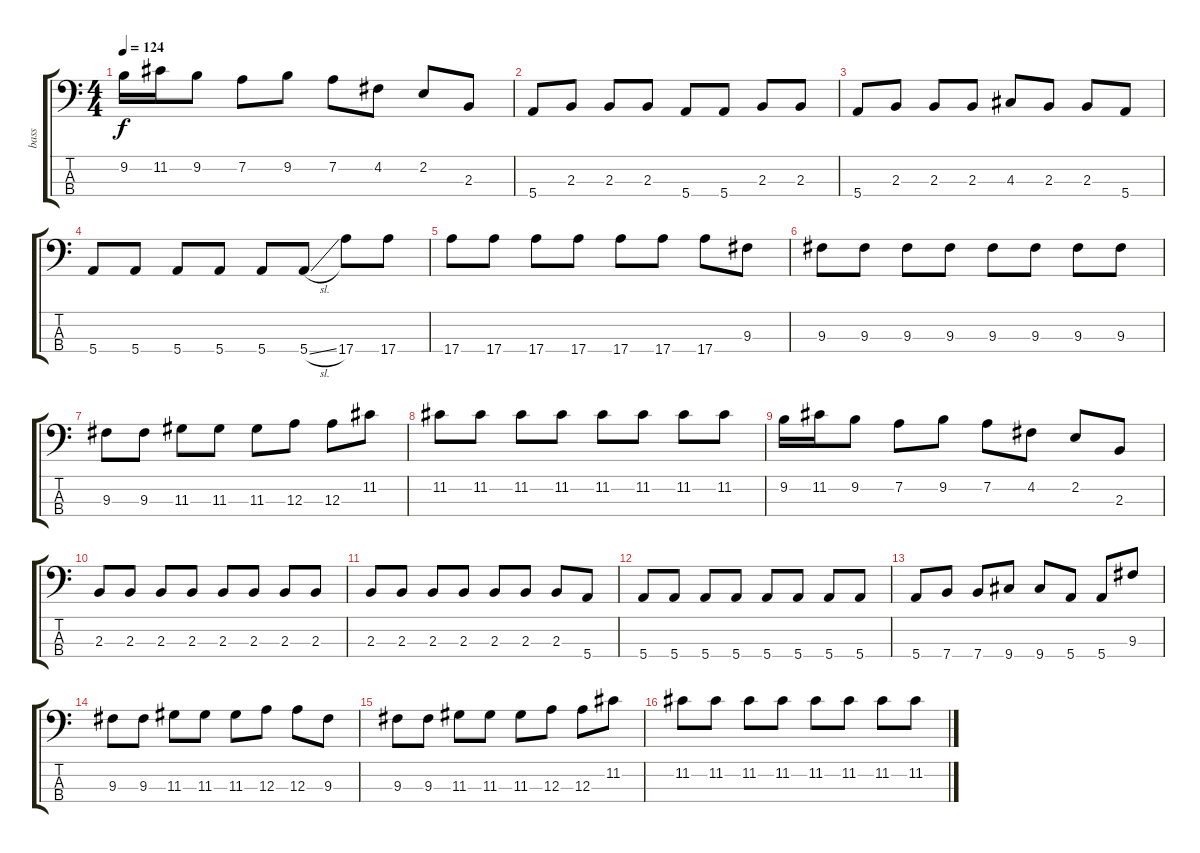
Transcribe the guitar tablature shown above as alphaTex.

\track ("bass" "bass") {instrument electricbassfinger}
\staff {score tabs}
\tuning (G2 D2 A1 E1) {hide}
\ts (4 4)
\tempo 124
\clef f4
\ks c
9.2.16{dy f} 11.2.16 9.2.8 7.2.8 9.2.8 7.2.8 4.2.8 2.2.8 2.3.8 |
5.4.8 2.3.8 2.3.8 2.3.8 5.4.8 5.4.8 2.3.8 2.3.8 |
5.4.8 2.3.8 2.3.8 2.3.8 4.3.8 2.3.8 2.3.8 5.4.8 |
5.4.8 5.4.8 5.4.8 5.4.8 5.4.8 5.4{sl}.8 17.4.8 17.4.8 |
17.4.8 17.4.8 17.4.8 17.4.8 17.4.8 17.4.8 17.4.8 9.3.8 |
9.3.8 9.3.8 9.3.8 9.3.8 9.3.8 9.3.8 9.3.8 9.3.8 |
9.3.8 9.3.8 11.3.8 11.3.8 11.3.8 12.3.8 12.3.8 11.2.8 |
11.2.8 11.2.8 11.2.8 11.2.8 11.2.8 11.2.8 11.2.8 11.2.8 |
9.2.16 11.2.16 9.2.8 7.2.8 9.2.8 7.2.8 4.2.8 2.2.8 2.3.8 |
2.3.8 2.3.8 2.3.8 2.3.8 2.3.8 2.3.8 2.3.8 2.3.8 |
2.3.8 2.3.8 2.3.8 2.3.8 2.3.8 2.3.8 2.3.8 5.4.8 |
5.4.8 5.4.8 5.4.8 5.4.8 5.4.8 5.4.8 5.4.8 5.4.8 |
5.4.8 7.4.8 7.4.8 9.4.8 9.4.8 5.4.8 5.4.8 9.3.8 |
9.3.8 9.3.8 11.3.8 11.3.8 11.3.8 12.3.8 12.3.8 9.3.8 |
9.3.8 9.3.8 11.3.8 11.3.8 11.3.8 12.3.8 12.3.8 11.2.8 |
11.2.8 11.2.8 11.2.8 11.2.8 11.2.8 11.2.8 11.2.8 11.2.8
